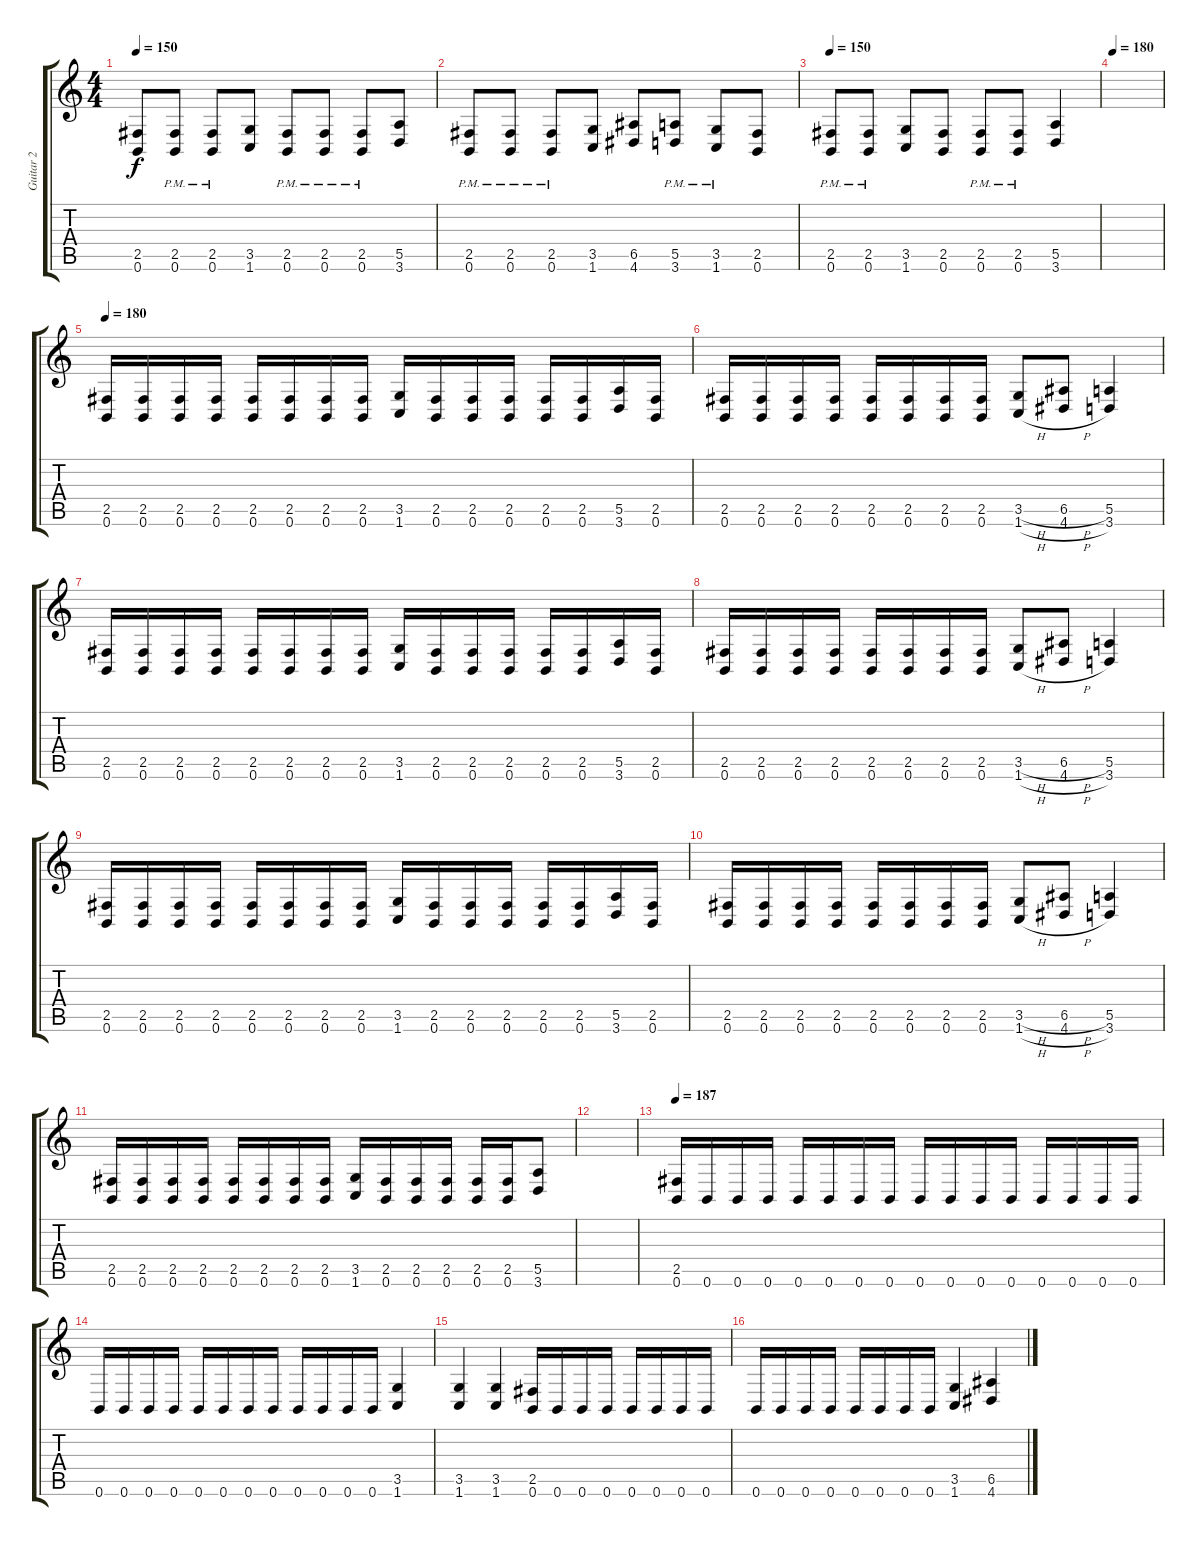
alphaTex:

\track ("Guitar 2" "Guitar 2") {instrument distortionguitar}
\staff {score tabs}
\tuning (B3 Gb3 D3 A2 E2 B1) {hide}
\ts (4 4)
\tempo 150
\clef g2
\ks c
(2.5 0.6).8{dy f} (2.5{pm} 0.6{pm}).8 (2.5{pm} 0.6{pm}).8 (3.5 1.6).8 (2.5{pm} 0.6{pm}).8 (2.5{pm} 0.6{pm}).8 (2.5{pm} 0.6{pm}).8 (5.5 3.6).8 |
(2.5{pm} 0.6{pm}).8 (2.5{pm} 0.6{pm}).8 (2.5{pm} 0.6{pm}).8 (3.5 1.6).8 (6.5 4.6).8 (5.5{pm} 3.6{pm}).8 (3.5{pm} 1.6{pm}).8 (2.5 0.6).8 |
\tempo 150
(2.5{pm} 0.6{pm}).8 (2.5{pm} 0.6{pm}).8 (3.5 1.6).8 (2.5 0.6).8 (2.5{pm} 0.6{pm}).8 (2.5{pm} 0.6{pm}).8 (5.5 3.6).4 |
\tempo 180
|
\tempo 180
(2.5 0.6).16{balance 0} (2.5 0.6).16 (2.5 0.6).16 (2.5 0.6).16 (2.5 0.6).16 (2.5 0.6).16 (2.5 0.6).16 (2.5 0.6).16 (3.5 1.6).16 (2.5 0.6).16 (2.5 0.6).16 (2.5 0.6).16 (2.5 0.6).16 (2.5 0.6).16 (5.5 3.6).16 (2.5 0.6).16 |
(2.5 0.6).16 (2.5 0.6).16 (2.5 0.6).16 (2.5 0.6).16 (2.5 0.6).16 (2.5 0.6).16 (2.5 0.6).16 (2.5 0.6).16 (3.5{h} 1.6{h}).8 (6.5{h} 4.6{h}).8 (5.5 3.6).4 |
(2.5 0.6).16{balance 0} (2.5 0.6).16 (2.5 0.6).16 (2.5 0.6).16 (2.5 0.6).16 (2.5 0.6).16 (2.5 0.6).16 (2.5 0.6).16 (3.5 1.6).16 (2.5 0.6).16 (2.5 0.6).16 (2.5 0.6).16 (2.5 0.6).16 (2.5 0.6).16 (5.5 3.6).16 (2.5 0.6).16 |
(2.5 0.6).16 (2.5 0.6).16 (2.5 0.6).16 (2.5 0.6).16 (2.5 0.6).16 (2.5 0.6).16 (2.5 0.6).16 (2.5 0.6).16 (3.5{h} 1.6{h}).8 (6.5{h} 4.6{h}).8 (5.5 3.6).4 |
(2.5 0.6).16{balance 0} (2.5 0.6).16 (2.5 0.6).16 (2.5 0.6).16 (2.5 0.6).16 (2.5 0.6).16 (2.5 0.6).16 (2.5 0.6).16 (3.5 1.6).16 (2.5 0.6).16 (2.5 0.6).16 (2.5 0.6).16 (2.5 0.6).16 (2.5 0.6).16 (5.5 3.6).16 (2.5 0.6).16 |
(2.5 0.6).16 (2.5 0.6).16 (2.5 0.6).16 (2.5 0.6).16 (2.5 0.6).16 (2.5 0.6).16 (2.5 0.6).16 (2.5 0.6).16 (3.5{h} 1.6{h}).8 (6.5{h} 4.6{h}).8 (5.5 3.6).4 |
(2.5 0.6).16 (2.5 0.6).16 (2.5 0.6).16 (2.5 0.6).16 (2.5 0.6).16 (2.5 0.6).16 (2.5 0.6).16 (2.5 0.6).16 (3.5 1.6).16 (2.5 0.6).16 (2.5 0.6).16 (2.5 0.6).16 (2.5 0.6).16 (2.5 0.6).16 (5.5 3.6).8 |
|
\tempo 187
(2.5 0.6).16 0.6.16 0.6.16 0.6.16 0.6.16 0.6.16 0.6.16 0.6.16 0.6.16 0.6.16 0.6.16 0.6.16 0.6.16 0.6.16 0.6.16 0.6.16 |
0.6.16 0.6.16 0.6.16 0.6.16 0.6.16 0.6.16 0.6.16 0.6.16 0.6.16 0.6.16 0.6.16 0.6.16 (3.5 1.6).4 |
(3.5 1.6).4 (3.5 1.6).4 (2.5 0.6).16 0.6.16 0.6.16 0.6.16 0.6.16 0.6.16 0.6.16 0.6.16 |
0.6.16 0.6.16 0.6.16 0.6.16 0.6.16 0.6.16 0.6.16 0.6.16 (3.5 1.6).4 (6.5 4.6).4
